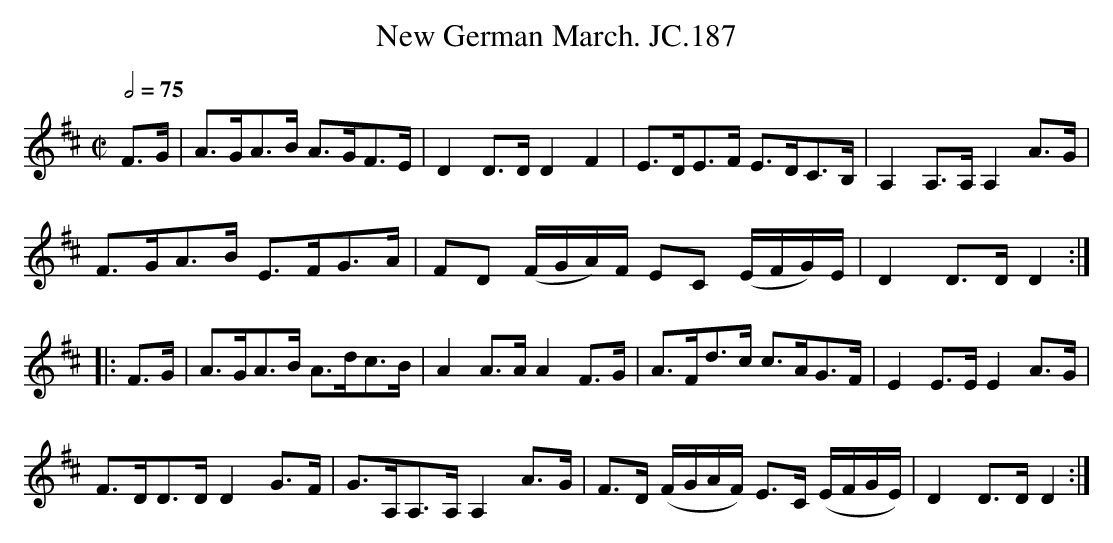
X:1
T:New German March. JC.187
M:C|
L:1/16
Q:2/4=75
K:D
F3G|\\
A3GA3B A3GF3E|D4D3DD4F4|\\
E3DE3F E3DC3B,|A,4A,3A,A,4A3G|
F3GA3B E3FG3A|F2D2 (FGA)F E2C2 (EFG)E|D4D3DD4:|
|:F3G|A3GA3B A3dc3B|A4A3AA4F3G|\\
A3Fd3c c3AG3F|E4E3EE4A3G|
F3DD3DD4G3F|G3A,A,3A,A,4A3G|\\
F3D (FGAF) E3C (EFGE)|D4D3DD4:|
